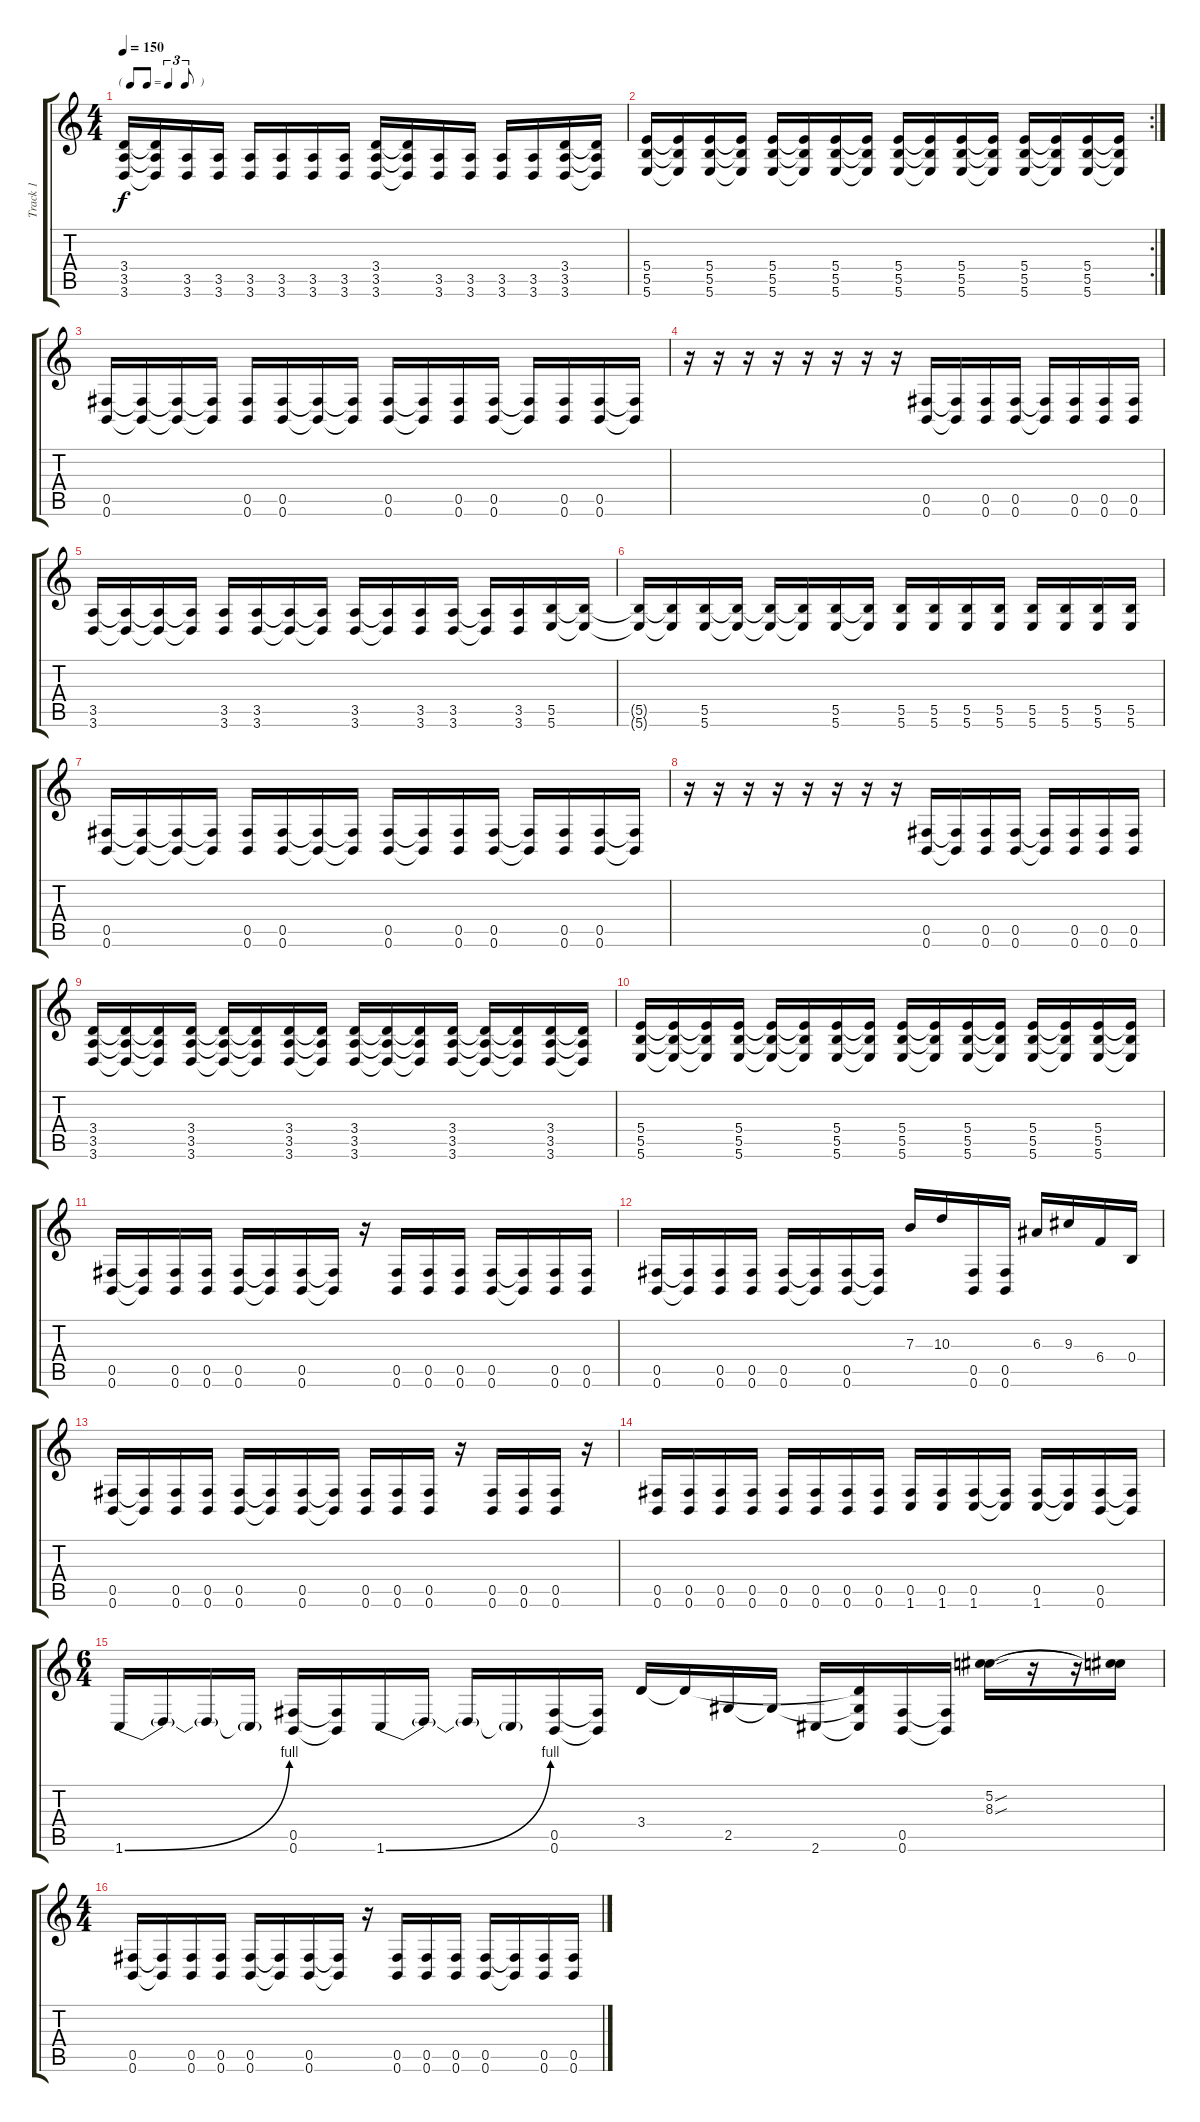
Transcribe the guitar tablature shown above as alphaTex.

\track ("Track 1" "Track 1") {instrument distortionguitar}
\staff {score tabs}
\tuning (Db4 Ab3 E3 B2 Gb2 B1) {hide}
\ts (4 4)
\tf triplet8th
\tempo 150
\clef g2
\ks c
(3.4 3.5 3.6).16{dy f} (3.4{t} 3.5{t} 3.6{t}).16 (3.5 3.6).16 (3.5 3.6).16 (3.5 3.6).16 (3.5 3.6).16 (3.5 3.6).16 (3.5 3.6).16 (3.4 3.5 3.6).16 (3.4{t} 3.5{t} 3.6{t}).16 (3.5 3.6).16 (3.5 3.6).16 (3.5 3.6).16 (3.5 3.6).16 (3.4 3.5 3.6).16 (3.4{t} 3.5{t} 3.6{t}).16 |
\rc 2
(5.4 5.5 5.6).16 (5.4{t} 5.5{t} 5.6{t}).16 (5.4 5.5 5.6).16 (5.4{t} 5.5{t} 5.6{t}).16 (5.4 5.5 5.6).16 (5.4{t} 5.5{t} 5.6{t}).16 (5.4 5.5 5.6).16 (5.4{t} 5.5{t} 5.6{t}).16 (5.4 5.5 5.6).16 (5.4{t} 5.5{t} 5.6{t}).16 (5.4 5.5 5.6).16 (5.4{t} 5.5{t} 5.6{t}).16 (5.4 5.5 5.6).16 (5.4{t} 5.5{t} 5.6{t}).16 (5.4 5.5 5.6).16 (5.4{t} 5.5{t} 5.6{t}).16 |
(0.5 0.6).16 (0.5{t} 0.6{t}).16 (0.5{t} 0.6{t}).16 (0.5{t} 0.6{t}).16 (0.5 0.6).16 (0.5 0.6).16 (0.5{t} 0.6{t}).16 (0.5{t} 0.6{t}).16 (0.5 0.6).16 (0.5{t} 0.6{t}).16 (0.5 0.6).16 (0.5 0.6).16 (0.5{t} 0.6{t}).16 (0.5 0.6).16 (0.5 0.6).16 (0.5{t} 0.6{t}).16 |
r.16 r.16 r.16 r.16 r.16 r.16 r.16 r.16 (0.5 0.6).16 (0.5{t} 0.6{t}).16 (0.5 0.6).16 (0.5 0.6).16 (0.5{t} 0.6{t}).16 (0.5 0.6).16 (0.5 0.6).16 (0.5 0.6).16 |
(3.5 3.6).16 (3.5{t} 3.6{t}).16 (3.5{t} 3.6{t}).16 (3.5{t} 3.6{t}).16 (3.5 3.6).16 (3.5 3.6).16 (3.5{t} 3.6{t}).16 (3.5{t} 3.6{t}).16 (3.5 3.6).16 (3.5{t} 3.6{t}).16 (3.5 3.6).16 (3.5 3.6).16 (3.5{t} 3.6{t}).16 (3.5 3.6).16 (5.5 5.6).16 (5.5{t} 5.6{t}).16 |
(5.5{t} 5.6{t}).16 (5.5{t} 5.6{t}).16 (5.5 5.6).16 (5.5{t} 5.6{t}).16 (5.5{t} 5.6{t}).16 (5.5{t} 5.6{t}).16 (5.5 5.6).16 (5.5{t} 5.6{t}).16 (5.5 5.6).16 (5.5 5.6).16 (5.5 5.6).16 (5.5 5.6).16 (5.5 5.6).16 (5.5 5.6).16 (5.5 5.6).16 (5.5 5.6).16 |
(0.5 0.6).16 (0.5{t} 0.6{t}).16 (0.5{t} 0.6{t}).16 (0.5{t} 0.6{t}).16 (0.5 0.6).16 (0.5 0.6).16 (0.5{t} 0.6{t}).16 (0.5{t} 0.6{t}).16 (0.5 0.6).16 (0.5{t} 0.6{t}).16 (0.5 0.6).16 (0.5 0.6).16 (0.5{t} 0.6{t}).16 (0.5 0.6).16 (0.5 0.6).16 (0.5{t} 0.6{t}).16 |
r.16 r.16 r.16 r.16 r.16 r.16 r.16 r.16 (0.5 0.6).16 (0.5{t} 0.6{t}).16 (0.5 0.6).16 (0.5 0.6).16 (0.5{t} 0.6{t}).16 (0.5 0.6).16 (0.5 0.6).16 (0.5 0.6).16 |
(3.4 3.5 3.6).16 (3.4{t} 3.5{t} 3.6{t}).16 (3.4{t} 3.5{t} 3.6{t}).16 (3.4 3.5 3.6).16 (3.4{t} 3.5{t} 3.6{t}).16 (3.4{t} 3.5{t} 3.6{t}).16 (3.4 3.5 3.6).16 (3.4{t} 3.5{t} 3.6{t}).16 (3.4 3.5 3.6).16 (3.4{t} 3.5{t} 3.6{t}).16 (3.4{t} 3.5{t} 3.6{t}).16 (3.4 3.5 3.6).16 (3.4{t} 3.5{t} 3.6{t}).16 (3.4{t} 3.5{t} 3.6{t}).16 (3.4 3.5 3.6).16 (3.4{t} 3.5{t} 3.6{t}).16 |
(5.4 5.5 5.6).16 (5.4{t} 5.5{t} 5.6{t}).16 (5.4{t} 5.5{t} 5.6{t}).16 (5.4 5.5 5.6).16 (5.4{t} 5.5{t} 5.6{t}).16 (5.4{t} 5.5{t} 5.6{t}).16 (5.4 5.5 5.6).16 (5.4{t} 5.5{t} 5.6{t}).16 (5.4 5.5 5.6).16 (5.4{t} 5.5{t} 5.6{t}).16 (5.4 5.5 5.6).16 (5.4{t} 5.5{t} 5.6{t}).16 (5.4 5.5 5.6).16 (5.4{t} 5.5{t} 5.6{t}).16 (5.4 5.5 5.6).16 (5.4{t} 5.5{t} 5.6{t}).16 |
(0.5 0.6).16 (0.5{t} 0.6{t}).16 (0.5 0.6).16 (0.5 0.6).16 (0.5 0.6).16 (0.5{t} 0.6{t}).16 (0.5 0.6).16 (0.5{t} 0.6{t}).16 r.16 (0.5 0.6).16 (0.5 0.6).16 (0.5 0.6).16 (0.5 0.6).16 (0.5{t} 0.6{t}).16 (0.5 0.6).16 (0.5 0.6).16 |
(0.5 0.6).16 (0.5{t} 0.6{t}).16 (0.5 0.6).16 (0.5 0.6).16 (0.5 0.6).16 (0.5{t} 0.6{t}).16 (0.5 0.6).16 (0.5{t} 0.6{t}).16 7.3.16 10.3.16 (0.5 0.6).16 (0.5 0.6).16 6.3.16 9.3.16 6.4.16 0.4.16 |
(0.5 0.6).16 (0.5{t} 0.6{t}).16 (0.5 0.6).16 (0.5 0.6).16 (0.5 0.6).16 (0.5{t} 0.6{t}).16 (0.5 0.6).16 (0.5{t} 0.6{t}).16 (0.5 0.6).16 (0.5 0.6).16 (0.5 0.6).16 r.16 (0.5 0.6).16 (0.5 0.6).16 (0.5 0.6).16 r.16 |
(0.5 0.6).16 (0.5 0.6).16 (0.5 0.6).16 (0.5 0.6).16 (0.5 0.6).16 (0.5 0.6).16 (0.5 0.6).16 (0.5 0.6).16 (0.5 1.6).16 (0.5 1.6).16 (0.5 1.6).16 (0.5{t} 1.6{t}).16 (0.5 1.6).16 (0.5{t} 1.6{t}).16 (0.5 0.6).16 (0.5{t} 0.6{t}).16 |
\ts (6 4)
1.6{be (bend 0 0 60 4)}.16 1.6{t}.16 1.6{t}.16 1.6{t}.16 (0.5 0.6).16 (0.5{t} 0.6{t}).16 1.6{be (bend 0 0 60 4)}.16 1.6{t}.16 1.6{t}.16 1.6{t}.16 (0.5 0.6).16 (0.5{t} 0.6{t}).16 3.4.16 3.4{t}.16 2.5.16 2.5{t}.16 2.6.16 (3.4{t} 2.5{t} 2.6{t}).16 (0.5 0.6).16 (0.5{t} 0.6{t}).16 (5.2{sou} 8.3{sou}).16 r.16 r.16 (5.2{t} 8.3{t}).16 |
\ts (4 4)
(0.5 0.6).16 (0.5{t} 0.6{t}).16 (0.5 0.6).16 (0.5 0.6).16 (0.5 0.6).16 (0.5{t} 0.6{t}).16 (0.5 0.6).16 (0.5{t} 0.6{t}).16 r.16 (0.5 0.6).16 (0.5 0.6).16 (0.5 0.6).16 (0.5 0.6).16 (0.5{t} 0.6{t}).16 (0.5 0.6).16 (0.5 0.6).16
